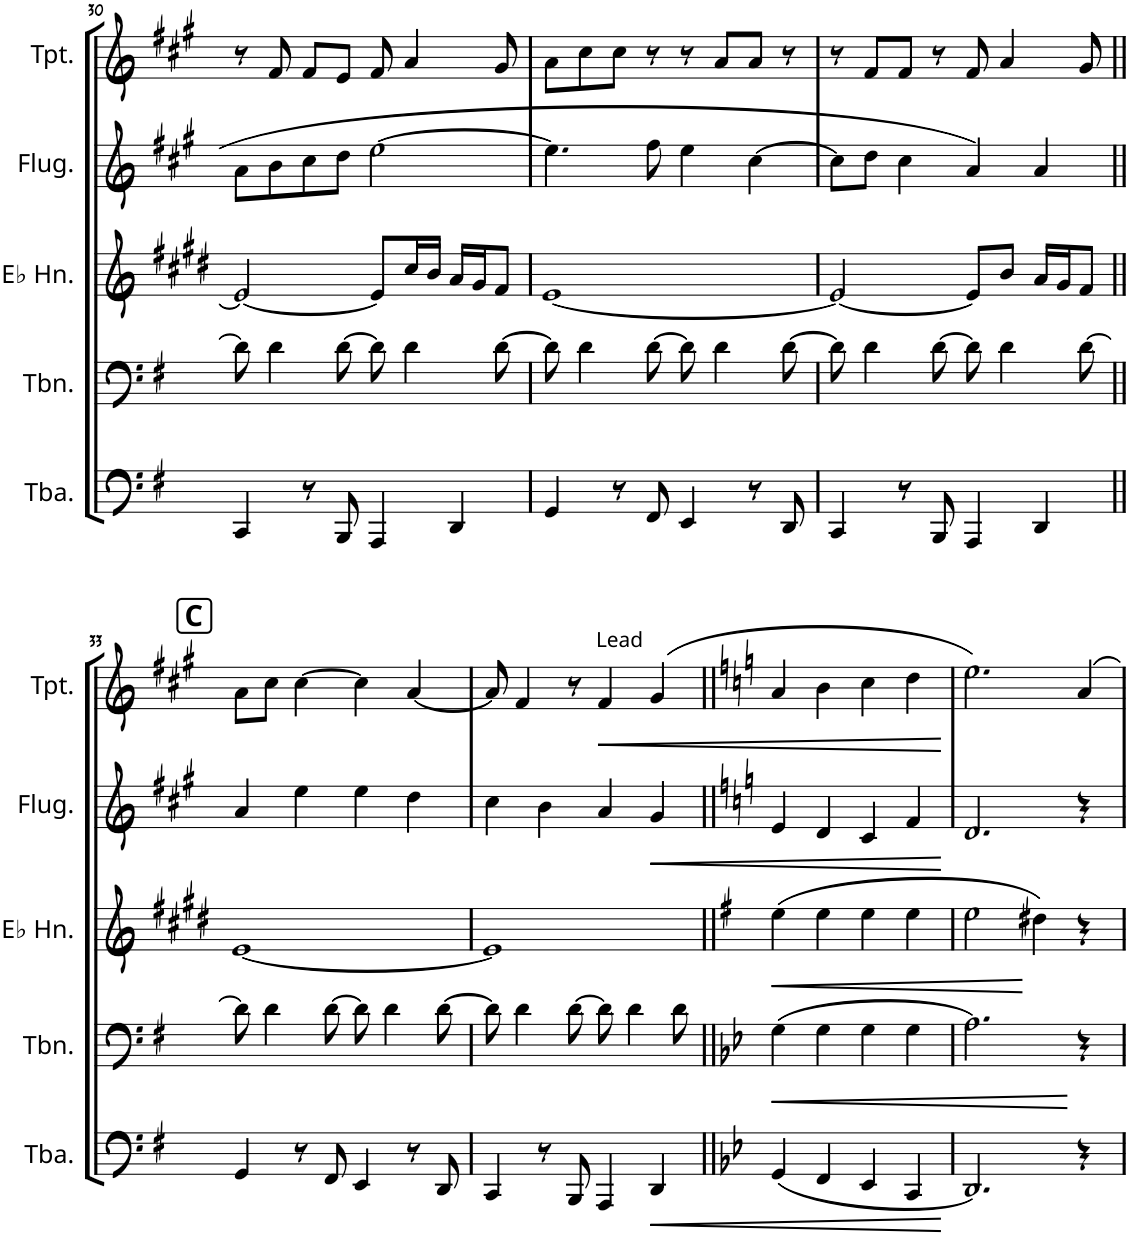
**kern	**dynam	**kern	**dynam	**kern	**dynam	**kern	**dynam	**kern	**dynam
*part5	*part5	*part4	*part4	*part3	*part3	*part2	*part2	*part1	*part1
*staff5	*staff5	*staff4	*staff4	*staff3	*staff3	*staff2	*staff2	*staff1	*staff1
*I"Tuba	*	*I"Trombone	*	*I"Horn in Eb	*	*I"Flugelhorn	*	*I"Trumpet in Bb	*
*I'Tba.	*	*I'Tbn.	*	*	*	*I'Flug.	*	*I'Tpt.	*
!!LO:PB:g=z
*clefF4	*	*clefF4	*	*clefG2	*	*clefG2	*	*clefG2	*
*	*	*	*	*Trd5c9	*	*Trd1c2	*	*Trd1c2	*
*k[f#]	*	*k[f#]	*	*k[f#c#g#d#]	*	*k[f#c#g#]	*	*k[f#c#g#]	*
*G:	*	*G:	*	*E:	*	*A:	*	*A:	*
*M4/4	*	*M4/4	*	*M4/4	*	*M4/4	*	*M4/4	*
=30	=30	=30	=30	=30	=30	=30	=30	=30	=30
4CC/	.	8d\]	.	2e/_	.	8a\L	.	8r	.
.	.	4d\	.	.	.	8b\	.	8f#/	.
8r	.	.	.	.	.	8cc#\	.	8f#/L	.
8BBB/	.	[8d\	.	.	.	8dd\J	.	8e/J	.
4AAA/	.	8d\]	.	8e/L]	.	[2ee\	.	8f#/	.
.	.	4d\	.	16cc#/L	.	.	.	4a/	.
.	.	.	.	16b/JJ	.	.	.	.	.
4DD/	.	.	.	16a/LL	.	.	.	.	.
.	.	.	.	16g#/J	.	.	.	.	.
.	.	[8d\	.	8f#/J	.	.	.	8g#/	.
=31	=31	=31	=31	=31	=31	=31	=31	=31	=31
4GG/	.	8d\]	.	[1e	.	4.ee\]	.	8a\L	.
.	.	4d\	.	.	.	.	.	8cc#\	.
8r	.	.	.	.	.	.	.	8cc#\J	.
8FF#/	.	[8d\	.	.	.	8ff#\	.	8r	.
4EE/	.	8d\]	.	.	.	4ee\	.	8r	.
.	.	4d\	.	.	.	.	.	8a/L	.
8r	.	.	.	.	.	[4cc#\	.	8a/J	.
8DD/	.	[8d\	.	.	.	.	.	8r	.
=32	=32	=32	=32	=32	=32	=32	=32	=32	=32
4CC/	.	8d\]	.	2e/_	.	8cc#\L]	.	8r	.
.	.	4d\	.	.	.	8dd\J	.	8f#/L	.
8r	.	.	.	.	.	4cc#\	.	8f#/J	.
8BBB/	.	[8d\	.	.	.	.	.	8r	.
4AAA/	.	8d\]	.	8e/L]	.	4a/	.	8f#/	.
.	.	4d\	.	8b/J	.	.	.	4a/	.
4DD/	.	.	.	16a/LL	.	4a/	.	.	.
.	.	.	.	16g#/J	.	.	.	.	.
.	.	[8d\	.	8f#/J	.	.	.	8g#/	.
!!LO:LB:g=z
!!LO:REH:place=s1:a:B:rj:fs=14:t=C
=33||	=33||	=33||	=33||	=33||	=33||	=33||	=33||	=33||	=33||
4GG/	.	8d\]	.	[1e	.	4a/	.	8a\L	.
.	.	4d\	.	.	.	.	.	8cc#\J	.
8r	.	.	.	.	.	4ee\	.	[4cc#\	.
8FF#/	.	[8d\	.	.	.	.	.	.	.
4EE/	.	8d\]	.	.	.	4ee\	.	4cc#\]	.
.	.	4d\	.	.	.	.	.	.	.
8r	.	.	.	.	.	4dd\	.	[4a/	.
8DD/	.	[8d\	.	.	.	.	.	.	.
=34	=34	=34	=34	=34	=34	=34	=34	=34	=34
4CC/	.	8d\]	.	1e]	.	4cc#\	.	8a/]	.
.	.	4d\	.	.	.	.	.	4f#/	.
8r	.	.	.	.	.	4b\	.	.	.
8BBB/	.	[8d\	.	.	.	.	.	8r	.
!	!	!	!	!	!	!	!	!LO:TX:a:t=Lead	!
!	!	!	!	!	!	!	!	!	!LO:HP:b
4AAA/	.	8d\]	.	.	.	4a/	.	4f#/	<
.	.	4d\	.	.	.	.	.	.	.
!	!LO:HP:b	!	!	!	!	!	!LO:HP:b	!	!
4DD/	<	.	.	.	.	4g#/	<	(4g#/	.
.	.	8d\	.	.	.	.	.	.	.
=35||	=35||	=35||	=35||	=35||	=35||	=35||	=35||	=35||	=35||
*k[b-e-]	*	*k[b-e-]	*	*k[f#]	*	*k[]	*	*k[]	*
*B-:	*	*B-:	*	*G:	*	*C:	*	*C:	*
!	!	!	!LO:HP:b	!	!LO:HP:b	!	!	!	!
(4GG/	.	(4G\	<	(4ee\	<	4e/	.	4a/	.
4FF/	.	4G\	.	4ee\	.	4d/	.	4b\	.
4EE-/	.	4G\	.	4ee\	.	4c/	.	4cc\	.
4CC/	.	4G\	.	4ee\	.	4f/	.	4dd\	.
.	[	.	.	.	.	.	[	.	[
=36	=36	=36	=36	=36	=36	=36	=36	=36	=36
2.DD/)	.	2.A\)	.	2ee\	.	2.d/	.	2.ee\)	.
.	.	.	.	4dd#X\)	[	.	.	.	.
4r	.	4r	[	4r	.	4r	.	4a/	.
=	=	=	=	=	=	=	=	=	=
*-	*-	*-	*-	*-	*-	*-	*-	*-	*-
